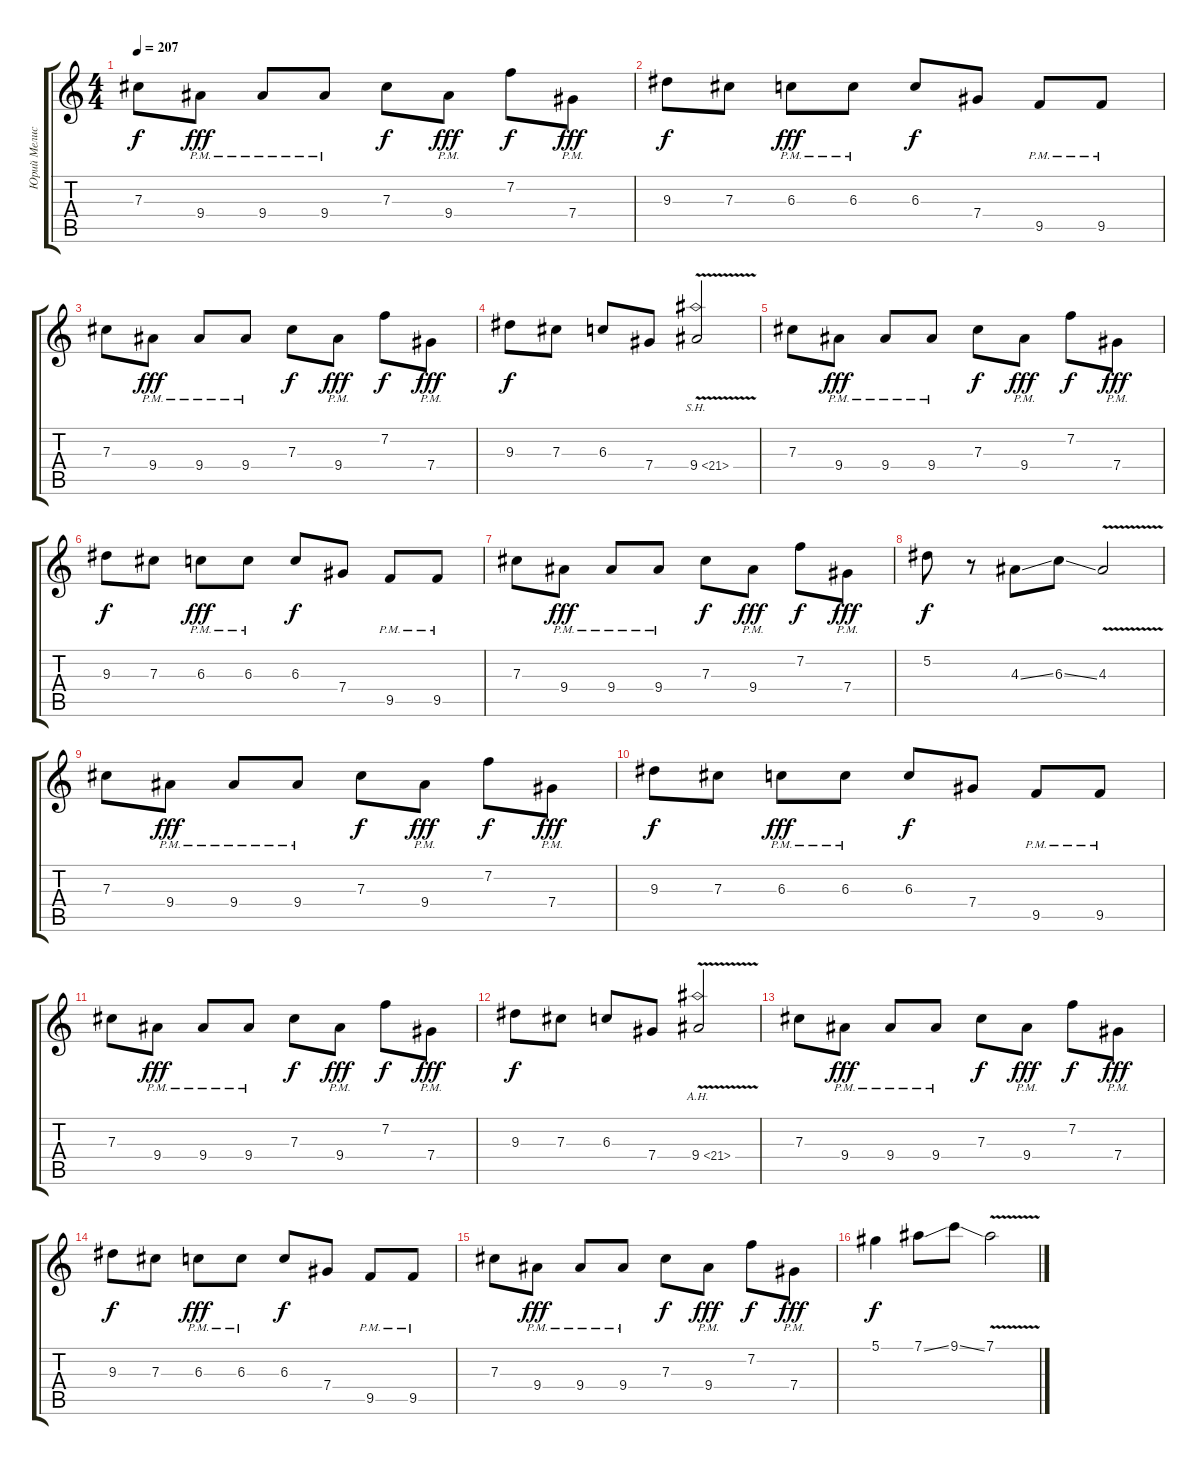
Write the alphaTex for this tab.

\track ("Юрий Мелисов" "Юрий Мелис") {instrument distortionguitar}
\staff {score tabs}
\tuning (Eb4 Bb3 Gb3 Db3 Ab2 Eb2) {hide}
\ts (4 4)
\tempo 207
\clef g2
\ks c
7.3.8{dy f} 9.4{pm}.8{dy fff} 9.4{pm}.8 9.4{pm}.8 7.3.8{dy f} 9.4{pm}.8{dy fff} 7.2.8{dy f} 7.4{pm}.8{dy fff} |
9.3.8{dy f} 7.3.8 6.3{pm}.8{dy fff} 6.3{pm}.8 6.3.8{dy f} 7.4.8 9.5{pm}.8 9.5{pm}.8 |
7.3.8 9.4{pm}.8{dy fff} 9.4{pm}.8 9.4{pm}.8 7.3.8{dy f} 9.4{pm}.8{dy fff} 7.2.8{dy f} 7.4{pm}.8{dy fff} |
9.3.8{dy f} 7.3.8 6.3.8 7.4.8 9.4{sh 12 v}.2 |
7.3.8 9.4{pm}.8{dy fff} 9.4{pm}.8 9.4{pm}.8 7.3.8{dy f} 9.4{pm}.8{dy fff} 7.2.8{dy f} 7.4{pm}.8{dy fff} |
9.3.8{dy f} 7.3.8 6.3{pm}.8{dy fff} 6.3{pm}.8 6.3.8{dy f} 7.4.8 9.5{pm}.8 9.5{pm}.8 |
7.3.8 9.4{pm}.8{dy fff} 9.4{pm}.8 9.4{pm}.8 7.3.8{dy f} 9.4{pm}.8{dy fff} 7.2.8{dy f} 7.4{pm}.8{dy fff} |
5.2.8{dy f} r.8 4.3{ss}.8 6.3{ss}.8 4.3{v}.2 |
7.3.8 9.4{pm}.8{dy fff} 9.4{pm}.8 9.4{pm}.8 7.3.8{dy f} 9.4{pm}.8{dy fff} 7.2.8{dy f} 7.4{pm}.8{dy fff} |
9.3.8{dy f} 7.3.8 6.3{pm}.8{dy fff} 6.3{pm}.8 6.3.8{dy f} 7.4.8 9.5{pm}.8 9.5{pm}.8 |
7.3.8 9.4{pm}.8{dy fff} 9.4{pm}.8 9.4{pm}.8 7.3.8{dy f} 9.4{pm}.8{dy fff} 7.2.8{dy f} 7.4{pm}.8{dy fff} |
9.3.8{dy f} 7.3.8 6.3.8 7.4.8 9.4{ah 12 v}.2 |
7.3.8 9.4{pm}.8{dy fff} 9.4{pm}.8 9.4{pm}.8 7.3.8{dy f} 9.4{pm}.8{dy fff} 7.2.8{dy f} 7.4{pm}.8{dy fff} |
9.3.8{dy f} 7.3.8 6.3{pm}.8{dy fff} 6.3{pm}.8 6.3.8{dy f} 7.4.8 9.5{pm}.8 9.5{pm}.8 |
7.3.8 9.4{pm}.8{dy fff} 9.4{pm}.8 9.4{pm}.8 7.3.8{dy f} 9.4{pm}.8{dy fff} 7.2.8{dy f} 7.4{pm}.8{dy fff} |
5.1.4{dy f} 7.1{ss}.8 9.1{ss}.8 7.1{v}.2
